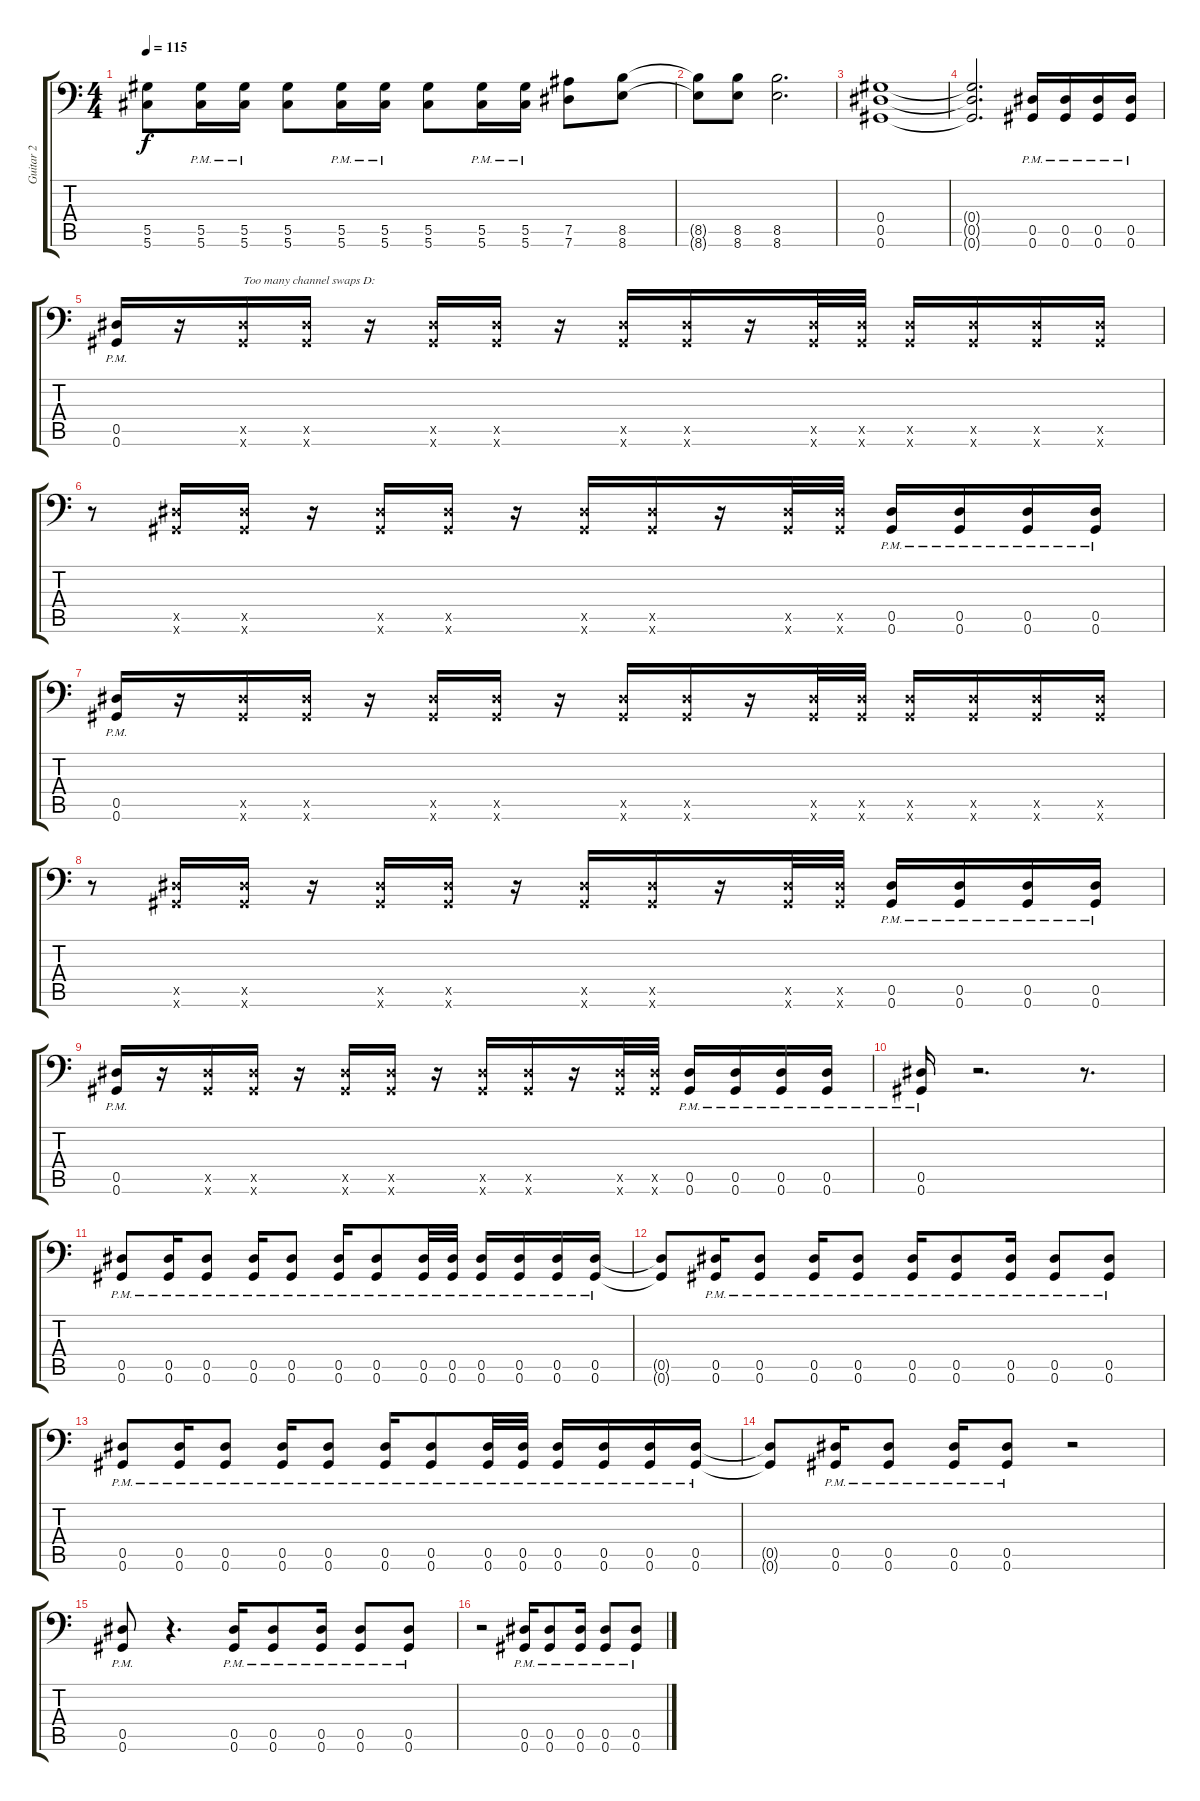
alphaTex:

\track ("Guitar 2" "Guitar 2") {instrument distortionguitar}
\staff {score tabs}
\tuning (Bb3 F3 Db3 Ab2 Eb2 Ab1) {hide}
\ts (4 4)
\tempo 115
\clef f4
\ks c
(5.5 5.6).8{dy f} (5.5{pm} 5.6{pm}).16 (5.5{pm} 5.6{pm}).16 (5.5 5.6).8 (5.5{pm} 5.6{pm}).16 (5.5{pm} 5.6{pm}).16 (5.5 5.6).8 (5.5{pm} 5.6{pm}).16 (5.5{pm} 5.6{pm}).16 (7.5 7.6).8 (8.5 8.6).8 |
(8.5{t} 8.6{t}).8 (8.5 8.6).8 (8.5 8.6).2{d} |
(0.4 0.5 0.6).1 |
(0.4{t} 0.5{t} 0.6{t}).2{d} (0.5{pm} 0.6{pm}).16 (0.5{pm} 0.6{pm}).16 (0.5{pm} 0.6{pm}).16 (0.5{pm} 0.6{pm}).16 |
(0.5{pm} 0.6{pm}).16 r.16 (0.5{x} 0.6{x}).16{txt "Too many channel swaps D:"} (0.5{x} 0.6{x}).16 r.16 (0.5{x} 0.6{x}).16 (0.5{x} 0.6{x}).16 r.16 (0.5{x} 0.6{x}).16 (0.5{x} 0.6{x}).16 r.16 (0.5{x} 0.6{x}).32 (0.5{x} 0.6{x}).32 (0.5{x} 0.6{x}).16 (0.5{x} 0.6{x}).16 (0.5{x} 0.6{x}).16 (0.5{x} 0.6{x}).16 |
r.8 (0.5{x} 0.6{x}).16 (0.5{x} 0.6{x}).16 r.16 (0.5{x} 0.6{x}).16 (0.5{x} 0.6{x}).16 r.16 (0.5{x} 0.6{x}).16 (0.5{x} 0.6{x}).16 r.16 (0.5{x} 0.6{x}).32 (0.5{x} 0.6{x}).32 (0.5{pm} 0.6{pm}).16 (0.5{pm} 0.6{pm}).16 (0.5{pm} 0.6{pm}).16 (0.5{pm} 0.6{pm}).16 |
(0.5{pm} 0.6{pm}).16 r.16 (0.5{x} 0.6{x}).16 (0.5{x} 0.6{x}).16 r.16 (0.5{x} 0.6{x}).16 (0.5{x} 0.6{x}).16 r.16 (0.5{x} 0.6{x}).16 (0.5{x} 0.6{x}).16 r.16 (0.5{x} 0.6{x}).32 (0.5{x} 0.6{x}).32 (0.5{x} 0.6{x}).16 (0.5{x} 0.6{x}).16 (0.5{x} 0.6{x}).16 (0.5{x} 0.6{x}).16 |
r.8 (0.5{x} 0.6{x}).16 (0.5{x} 0.6{x}).16 r.16 (0.5{x} 0.6{x}).16 (0.5{x} 0.6{x}).16 r.16 (0.5{x} 0.6{x}).16 (0.5{x} 0.6{x}).16 r.16 (0.5{x} 0.6{x}).32 (0.5{x} 0.6{x}).32 (0.5{pm} 0.6{pm}).16 (0.5{pm} 0.6{pm}).16 (0.5{pm} 0.6{pm}).16 (0.5{pm} 0.6{pm}).16 |
(0.5{pm} 0.6{pm}).16 r.16 (0.5{x} 0.6{x}).16 (0.5{x} 0.6{x}).16 r.16 (0.5{x} 0.6{x}).16 (0.5{x} 0.6{x}).16 r.16 (0.5{x} 0.6{x}).16 (0.5{x} 0.6{x}).16 r.16 (0.5{x} 0.6{x}).32 (0.5{x} 0.6{x}).32 (0.5{pm} 0.6{pm}).16 (0.5{pm} 0.6{pm}).16 (0.5{pm} 0.6{pm}).16 (0.5{pm} 0.6{pm}).16 |
(0.5{pm} 0.6{pm}).16 r.2{d} r.8{d} |
(0.5{pm} 0.6{pm}).8 (0.5{pm} 0.6{pm}).16 (0.5{pm} 0.6{pm}).8 (0.5{pm} 0.6{pm}).16 (0.5{pm} 0.6{pm}).8 (0.5{pm} 0.6{pm}).16 (0.5{pm} 0.6{pm}).8 (0.5{pm} 0.6{pm}).32 (0.5{pm} 0.6{pm}).32 (0.5{pm} 0.6{pm}).16 (0.5{pm} 0.6{pm}).16 (0.5{pm} 0.6{pm}).16 (0.5{pm} 0.6{pm}).16 |
(0.5{t} 0.6{t}).8 (0.5{pm} 0.6{pm}).16 (0.5{pm} 0.6{pm}).8 (0.5{pm} 0.6{pm}).16 (0.5{pm} 0.6{pm}).8 (0.5{pm} 0.6{pm}).16 (0.5{pm} 0.6{pm}).8 (0.5{pm} 0.6{pm}).16 (0.5{pm} 0.6{pm}).8 (0.5{pm} 0.6{pm}).8 |
(0.5{pm} 0.6{pm}).8 (0.5{pm} 0.6{pm}).16 (0.5{pm} 0.6{pm}).8 (0.5{pm} 0.6{pm}).16 (0.5{pm} 0.6{pm}).8 (0.5{pm} 0.6{pm}).16 (0.5{pm} 0.6{pm}).8 (0.5{pm} 0.6{pm}).32 (0.5{pm} 0.6{pm}).32 (0.5{pm} 0.6{pm}).16 (0.5{pm} 0.6{pm}).16 (0.5{pm} 0.6{pm}).16 (0.5{pm} 0.6{pm}).16 |
(0.5{t} 0.6{t}).8 (0.5{pm} 0.6{pm}).16 (0.5{pm} 0.6{pm}).8 (0.5{pm} 0.6{pm}).16 (0.5{pm} 0.6{pm}).8 r.2 |
(0.5{pm} 0.6{pm}).8 r.4{d} (0.5{pm} 0.6{pm}).16 (0.5{pm} 0.6{pm}).8 (0.5{pm} 0.6{pm}).16 (0.5{pm} 0.6{pm}).8 (0.5{pm} 0.6{pm}).8 |
r.2 (0.5{pm} 0.6{pm}).16 (0.5{pm} 0.6{pm}).8 (0.5{pm} 0.6{pm}).16 (0.5{pm} 0.6{pm}).8 (0.5{pm} 0.6{pm}).8
